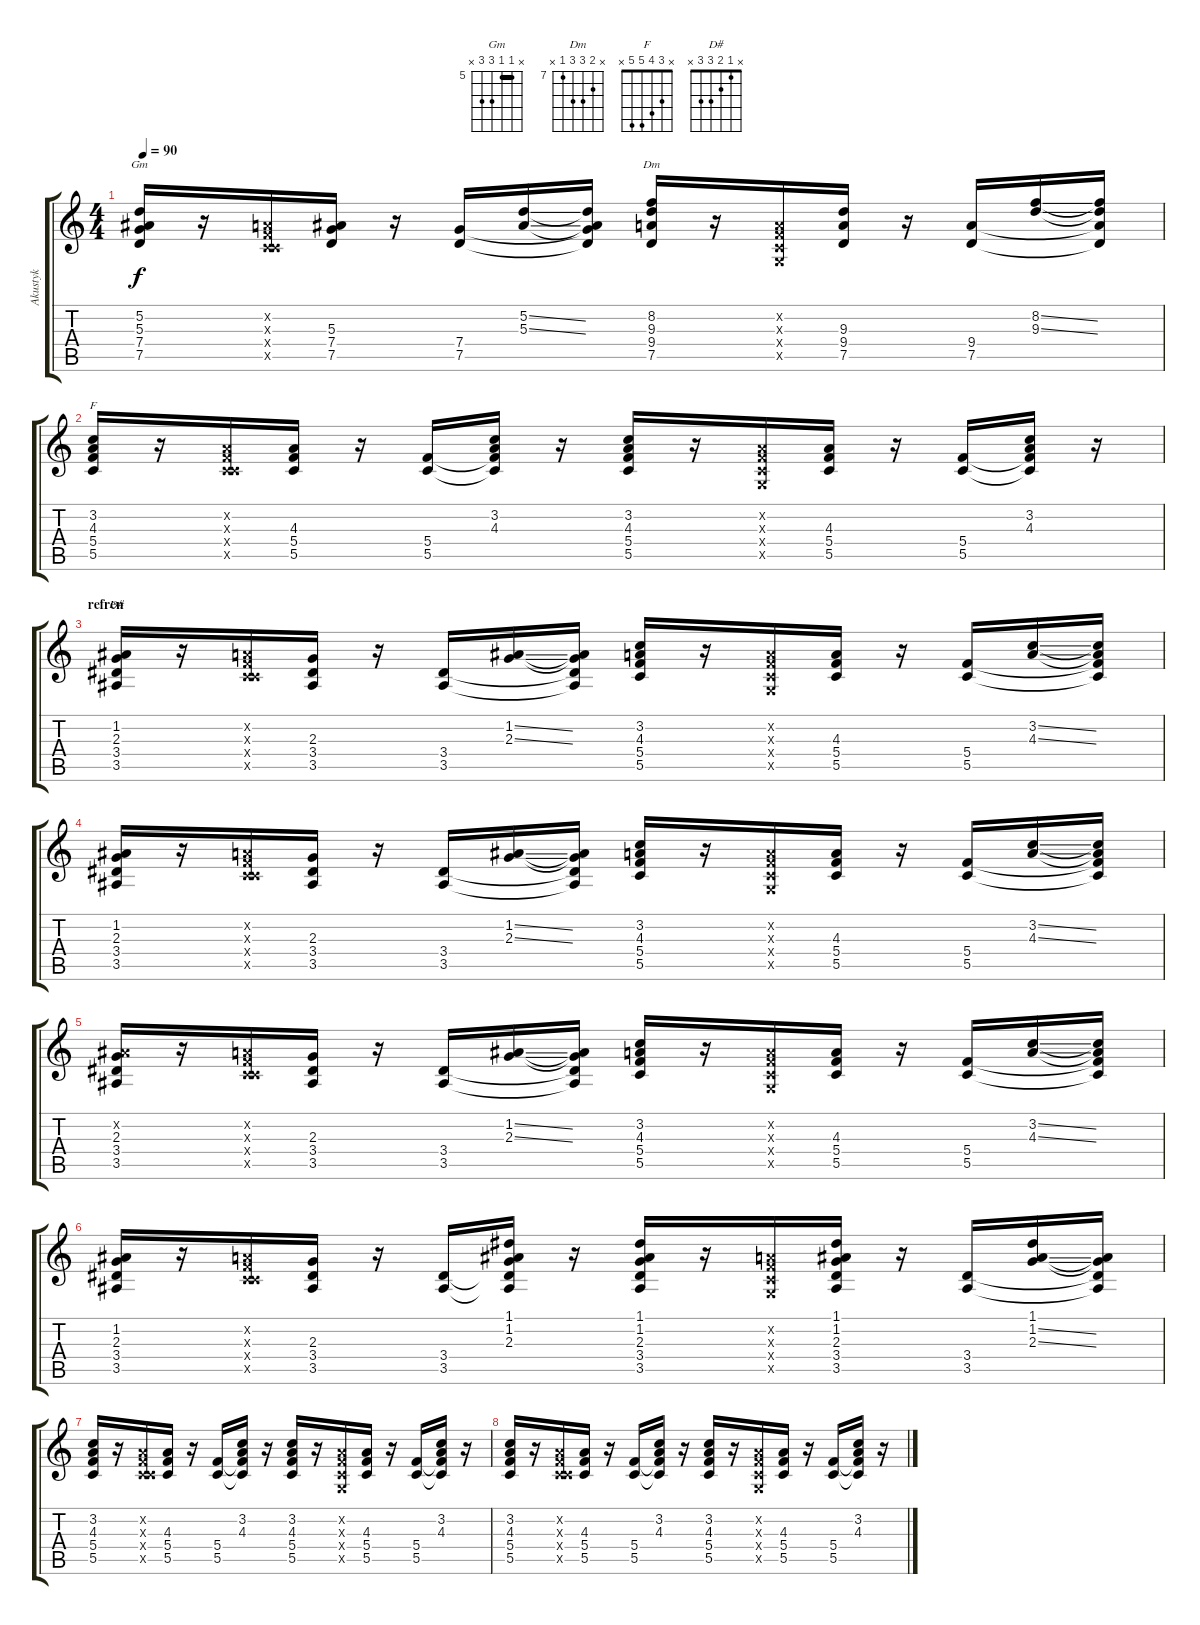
\track ("Akustyk" "Akustyk") {instrument acousticguitarsteel}
\staff {score tabs}
\tuning (D4 A3 F3 C3 G2 D2) {hide}
\chord ("Gm" x 5 5 7 7 x) {firstfret 5 barre 5}
\chord ("Dm" x 8 9 9 7 x) {firstfret 7}
\chord ("F" x 3 4 5 5 x)
\chord ("D#" x 1 2 3 3 x)
\ts (4 4)
\tempo 90
\clef g2
\ks c
(5.2 5.3 7.4 7.5).16{ch "Gm" dy f} r.16 (0.2{x} 0.3{x} 0.4{x} 5.5{x}).16 (5.3 7.4 7.5).16 r.16 (7.4 7.5).16 (5.2{ss} 5.3{ss}).16 (5.2{t} 5.3{t} 7.4{t} 7.5{t}).16 (8.2 9.3 9.4 7.5).16{ch "Dm"} r.16 (0.2{x} 0.3{x} 0.4{x} 0.5{x}).16 (9.3 9.4 7.5).16 r.16 (9.4 7.5).16 (8.2{ss} 9.3{ss}).16 (8.2{t} 9.3{t} 9.4{t} 7.5{t}).16 |
(3.2 4.3 5.4 5.5).16{ch "F"} r.16 (0.2{x} 0.3{x} 0.4{x} 5.5{x}).16 (4.3 5.4 5.5).16 r.16 (5.4 5.5).16 (3.2 4.3 5.4{t} 5.5{t}).16 r.16 (3.2 4.3 5.4 5.5).16 r.16 (0.2{x} 0.3{x} 0.4{x} 0.5{x}).16 (4.3 5.4 5.5).16 r.16 (5.4 5.5).16 (3.2 4.3 5.4{t} 5.5{t}).16 r.16 |
\section ("" "refren")
(1.2 2.3 3.4 3.5).16{ch "D#"} r.16 (0.2{x} 0.3{x} 0.4{x} 5.5{x}).16 (2.3 3.4 3.5).16 r.16 (3.4 3.5).16 (1.2{ss} 2.3{ss}).16 (1.2{t} 2.3{t} 3.4{t} 3.5{t}).16 (3.2 4.3 5.4 5.5).16 r.16 (0.2{x} 0.3{x} 0.4{x} 0.5{x}).16 (4.3 5.4 5.5).16 r.16 (5.4 5.5).16 (3.2{ss} 4.3{ss}).16 (3.2{t} 4.3{t} 5.4{t} 5.5{t}).16 |
(1.2 2.3 3.4 3.5).16 r.16 (0.2{x} 0.3{x} 0.4{x} 5.5{x}).16 (2.3 3.4 3.5).16 r.16 (3.4 3.5).16 (1.2{ss} 2.3{ss}).16 (1.2{t} 2.3{t} 3.4{t} 3.5{t}).16 (3.2 4.3 5.4 5.5).16 r.16 (0.2{x} 0.3{x} 0.4{x} 0.5{x}).16 (4.3 5.4 5.5).16 r.16 (5.4 5.5).16 (3.2{ss} 4.3{ss}).16 (3.2{t} 4.3{t} 5.4{t} 5.5{t}).16 |
(1.2{x} 2.3 3.4 3.5).16 r.16 (0.2{x} 0.3{x} 0.4{x} 5.5{x}).16 (2.3 3.4 3.5).16 r.16 (3.4 3.5).16 (1.2{ss} 2.3{ss}).16 (1.2{t} 2.3{t} 3.4{t} 3.5{t}).16 (3.2 4.3 5.4 5.5).16 r.16 (0.2{x} 0.3{x} 0.4{x} 0.5{x}).16 (4.3 5.4 5.5).16 r.16 (5.4 5.5).16 (3.2{ss} 4.3{ss}).16 (3.2{t} 4.3{t} 5.4{t} 5.5{t}).16 |
(1.2 2.3 3.4 3.5).16 r.16 (0.2{x} 0.3{x} 0.4{x} 5.5{x}).16 (2.3 3.4 3.5).16 r.16 (3.4 3.5).16 (1.1 1.2 2.3 3.4{t} 3.5{t}).16 r.16 (1.1 1.2 2.3 3.4 3.5).16 r.16 (0.2{x} 0.3{x} 0.4{x} 0.5{x}).16 (1.1 1.2 2.3 3.4 3.5).16 r.16 (3.4 3.5).16 (1.1 1.2{ss} 2.3{ss}).16 (1.2{t} 2.3{t} 3.4{t} 3.5{t}).16 |
(3.2 4.3 5.4 5.5).16 r.16 (0.2{x} 0.3{x} 0.4{x} 5.5{x}).16 (4.3 5.4 5.5).16 r.16 (5.4 5.5).16 (3.2 4.3 5.4{t} 5.5{t}).16 r.16 (3.2 4.3 5.4 5.5).16 r.16 (0.2{x} 0.3{x} 0.4{x} 0.5{x}).16 (4.3 5.4 5.5).16 r.16 (5.4 5.5).16 (3.2 4.3 5.4{t} 5.5{t}).16 r.16 |
(3.2 4.3 5.4 5.5).16 r.16 (0.2{x} 0.3{x} 0.4{x} 5.5{x}).16 (4.3 5.4 5.5).16 r.16 (5.4 5.5).16 (3.2 4.3 5.4{t} 5.5{t}).16 r.16 (3.2 4.3 5.4 5.5).16 r.16 (0.2{x} 0.3{x} 0.4{x} 0.5{x}).16 (4.3 5.4 5.5).16 r.16 (5.4 5.5).16 (3.2 4.3 5.4{t} 5.5{t}).16 r.16
